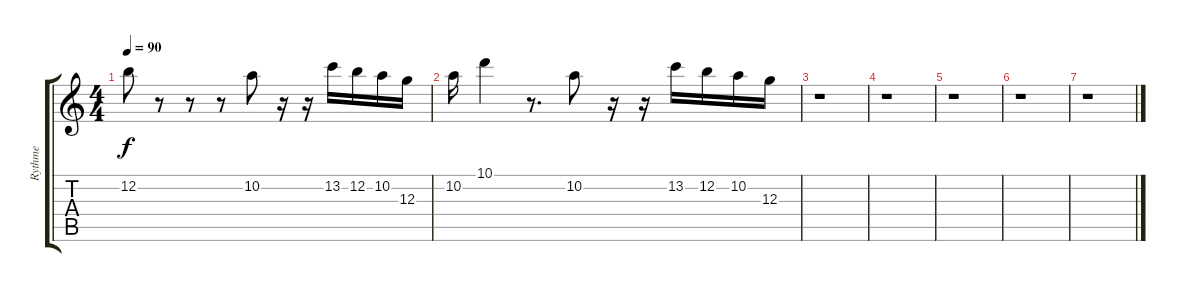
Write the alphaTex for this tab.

\track ("Rythme" "Rythme") {instrument acousticguitarsteel}
\staff {score tabs}
\tuning (E4 B3 G3 D3 A2 E2) {hide}
\ts (4 4)
\tempo 90
\clef g2
\ks c
12.2.8{dy f} r.8 r.8 r.8 10.2.8 r.16 r.16 13.2.16 12.2.16 10.2.16 12.3.16 |
10.2.16 10.1.4 r.8{d} 10.2.8 r.16 r.16 13.2.16 12.2.16 10.2.16 12.3.16 |
r.1 |
r.1 |
r.1 |
r.1 |
r.1
